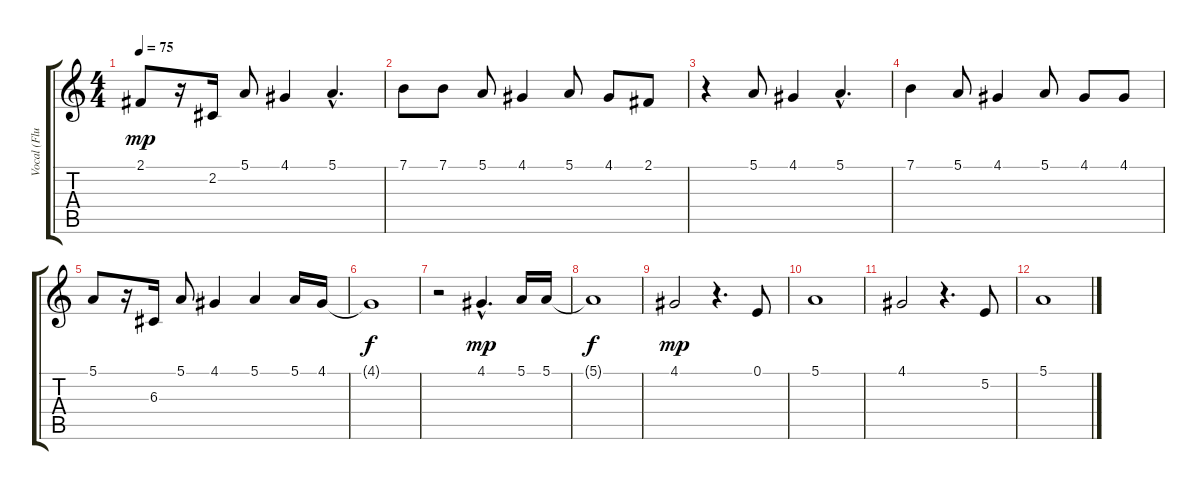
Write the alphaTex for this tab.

\track ("Vocal (Flute)" "Vocal (Flu") {instrument flute}
\staff {score tabs}
\tuning (E4 B3 G3 D3 A2 E2) {hide}
\ts (4 4)
\tempo 75
\clef g2
\ks c
2.1.8{dy mp} r.16 2.2.16 5.1.8 4.1.4 5.1{hac}.4{d} |
7.1.8 7.1.8 5.1.8 4.1.4 5.1.8 4.1.8 2.1.8 |
r.4 5.1.8 4.1.4 5.1{hac}.4{d} |
7.1.4 5.1.8 4.1.4 5.1.8 4.1.8 4.1.8 |
5.1.8 r.16 6.3.16 5.1.8 4.1.4 5.1.4 5.1.16 4.1.16 |
4.1{t}.1{dy f} |
r.2 4.1{hac}.4{d dy mp} 5.1.16 5.1.16 |
5.1{t}.1{dy f} |
4.1.2{dy mp} r.4{d} 0.1.8 |
5.1.1 |
4.1.2 r.4{d} 5.2.8 |
5.1.1
